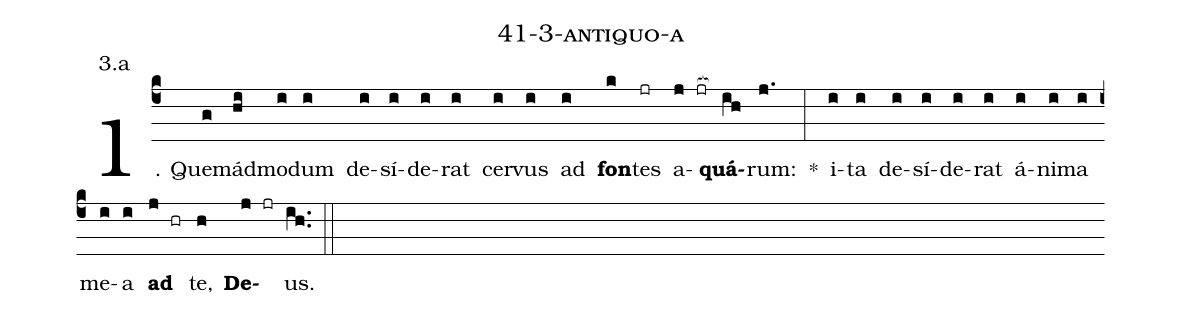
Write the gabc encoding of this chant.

name: 41-3-antiquo-a;
annotation: 3.a;
%%
(c4)1. Quem(g)ád(hi)mo(i)dum(i) de(i)sí(i)de(i)rat(i) cer(i)vus(i) ad(i) <b>fon</b>(k)tes(jr) a(j jr[ocb:1{])<b>quá</b>(ih[ocb:0}])rum:(j.) *(:) i(i)ta(i) de(i)sí(i)de(i)rat(i) á(i)ni(i)ma(i) me(i)a(i) <b>ad</b>(j hr) te,(h) <b>De</b>(j jr)us.(ih..) (::)
